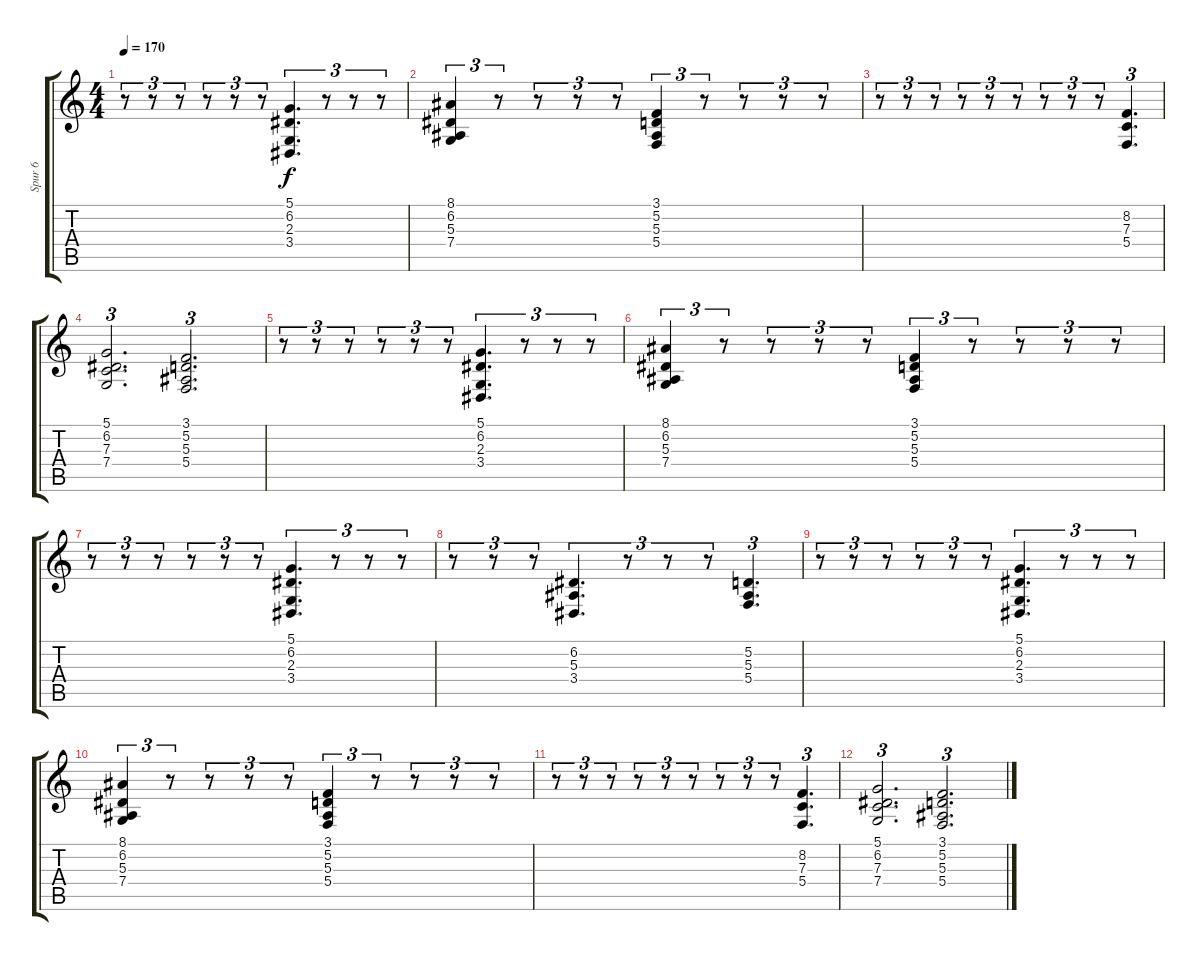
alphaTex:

\track ("Spur 6" "Spur 6") {instrument choiraahs}
\staff {score tabs}
\tuning (D4 A3 F3 C3 G2 D2) {hide}
\ts (4 4)
\tempo 170
\clef g2
\ks c
r.8{tu (3 2) dy f} r.8{tu (3 2)} r.8{tu (3 2)} r.8{tu (3 2)} r.8{tu (3 2)} r.8{tu (3 2)} (5.1 6.2 2.3 3.4).4{d tu (3 2)} r.8{tu (3 2)} r.8{tu (3 2)} r.8{tu (3 2)} |
(8.1 6.2 5.3 7.4).4{tu (3 2)} r.8{tu (3 2)} r.8{tu (3 2)} r.8{tu (3 2)} r.8{tu (3 2)} (3.1 5.2 5.3 5.4).4{tu (3 2)} r.8{tu (3 2)} r.8{tu (3 2)} r.8{tu (3 2)} r.8{tu (3 2)} |
r.8{tu (3 2)} r.8{tu (3 2)} r.8{tu (3 2)} r.8{tu (3 2)} r.8{tu (3 2)} r.8{tu (3 2)} r.8{tu (3 2)} r.8{tu (3 2)} r.8{tu (3 2)} (8.2 7.3 5.4).4{d tu (3 2)} |
(5.1 6.2 7.3 7.4).2{d tu (3 2)} (3.1 5.2 5.3 5.4).2{d tu (3 2)} |
r.8{tu (3 2)} r.8{tu (3 2)} r.8{tu (3 2)} r.8{tu (3 2)} r.8{tu (3 2)} r.8{tu (3 2)} (5.1 6.2 2.3 3.4).4{d tu (3 2)} r.8{tu (3 2)} r.8{tu (3 2)} r.8{tu (3 2)} |
(8.1 6.2 5.3 7.4).4{tu (3 2)} r.8{tu (3 2)} r.8{tu (3 2)} r.8{tu (3 2)} r.8{tu (3 2)} (3.1 5.2 5.3 5.4).4{tu (3 2)} r.8{tu (3 2)} r.8{tu (3 2)} r.8{tu (3 2)} r.8{tu (3 2)} |
r.8{tu (3 2)} r.8{tu (3 2)} r.8{tu (3 2)} r.8{tu (3 2)} r.8{tu (3 2)} r.8{tu (3 2)} (5.1 6.2 2.3 3.4).4{d tu (3 2)} r.8{tu (3 2)} r.8{tu (3 2)} r.8{tu (3 2)} |
r.8{tu (3 2)} r.8{tu (3 2)} r.8{tu (3 2)} (6.2 5.3 3.4).4{d tu (3 2)} r.8{tu (3 2)} r.8{tu (3 2)} r.8{tu (3 2)} (5.2 5.3 5.4).4{d tu (3 2)} |
r.8{tu (3 2)} r.8{tu (3 2)} r.8{tu (3 2)} r.8{tu (3 2)} r.8{tu (3 2)} r.8{tu (3 2)} (5.1 6.2 2.3 3.4).4{d tu (3 2)} r.8{tu (3 2)} r.8{tu (3 2)} r.8{tu (3 2)} |
(8.1 6.2 5.3 7.4).4{tu (3 2)} r.8{tu (3 2)} r.8{tu (3 2)} r.8{tu (3 2)} r.8{tu (3 2)} (3.1 5.2 5.3 5.4).4{tu (3 2)} r.8{tu (3 2)} r.8{tu (3 2)} r.8{tu (3 2)} r.8{tu (3 2)} |
r.8{tu (3 2)} r.8{tu (3 2)} r.8{tu (3 2)} r.8{tu (3 2)} r.8{tu (3 2)} r.8{tu (3 2)} r.8{tu (3 2)} r.8{tu (3 2)} r.8{tu (3 2)} (8.2 7.3 5.4).4{d tu (3 2)} |
(5.1 6.2 7.3 7.4).2{d tu (3 2)} (3.1 5.2 5.3 5.4).2{d tu (3 2)}
